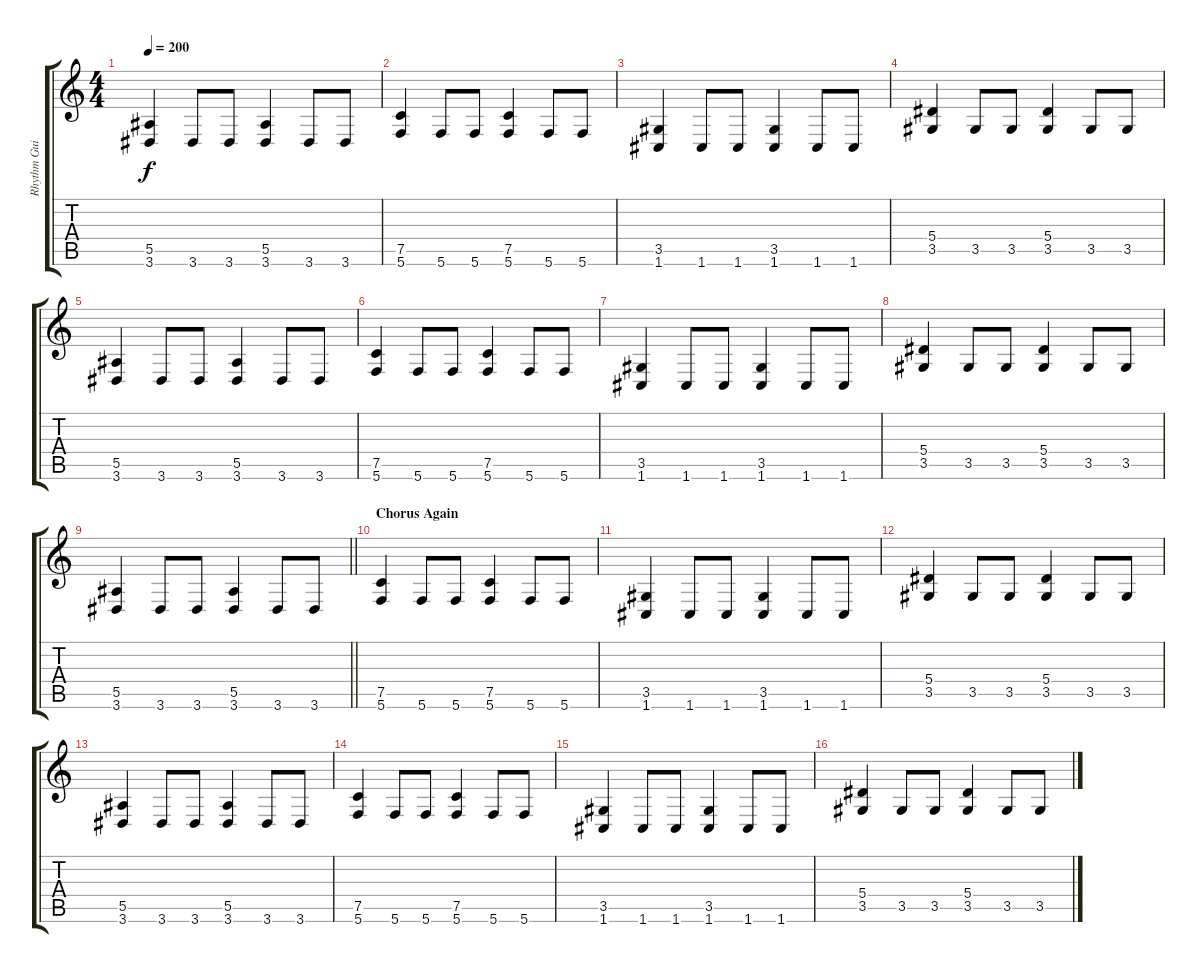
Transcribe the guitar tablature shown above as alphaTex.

\track ("Rhythm Guitar" "Rhythm Gui") {instrument distortionguitar}
\staff {score tabs}
\tuning (C4 G3 Eb3 Bb2 F2 C2) {hide}
\ts (4 4)
\tempo 200
\clef g2
\ks c
(5.5 3.6).4{dy f} 3.6.8 3.6.8 (5.5 3.6).4 3.6.8 3.6.8 |
(7.5 5.6).4 5.6.8 5.6.8 (7.5 5.6).4 5.6.8 5.6.8 |
(3.5 1.6).4 1.6.8 1.6.8 (3.5 1.6).4 1.6.8 1.6.8 |
(5.4 3.5).4 3.5.8 3.5.8 (5.4 3.5).4 3.5.8 3.5.8 |
(5.5 3.6).4 3.6.8 3.6.8 (5.5 3.6).4 3.6.8 3.6.8 |
(7.5 5.6).4 5.6.8 5.6.8 (7.5 5.6).4 5.6.8 5.6.8 |
(3.5 1.6).4 1.6.8 1.6.8 (3.5 1.6).4 1.6.8 1.6.8 |
(5.4 3.5).4 3.5.8 3.5.8 (5.4 3.5).4 3.5.8 3.5.8 |
\barLineRight lightlight
(5.5 3.6).4 3.6.8 3.6.8 (5.5 3.6).4 3.6.8 3.6.8 |
\section ("" "Chorus Again")
(7.5 5.6).4 5.6.8 5.6.8 (7.5 5.6).4 5.6.8 5.6.8 |
(3.5 1.6).4 1.6.8 1.6.8 (3.5 1.6).4 1.6.8 1.6.8 |
(5.4 3.5).4 3.5.8 3.5.8 (5.4 3.5).4 3.5.8 3.5.8 |
(5.5 3.6).4 3.6.8 3.6.8 (5.5 3.6).4 3.6.8 3.6.8 |
(7.5 5.6).4 5.6.8 5.6.8 (7.5 5.6).4 5.6.8 5.6.8 |
(3.5 1.6).4 1.6.8 1.6.8 (3.5 1.6).4 1.6.8 1.6.8 |
(5.4 3.5).4 3.5.8 3.5.8 (5.4 3.5).4 3.5.8 3.5.8
